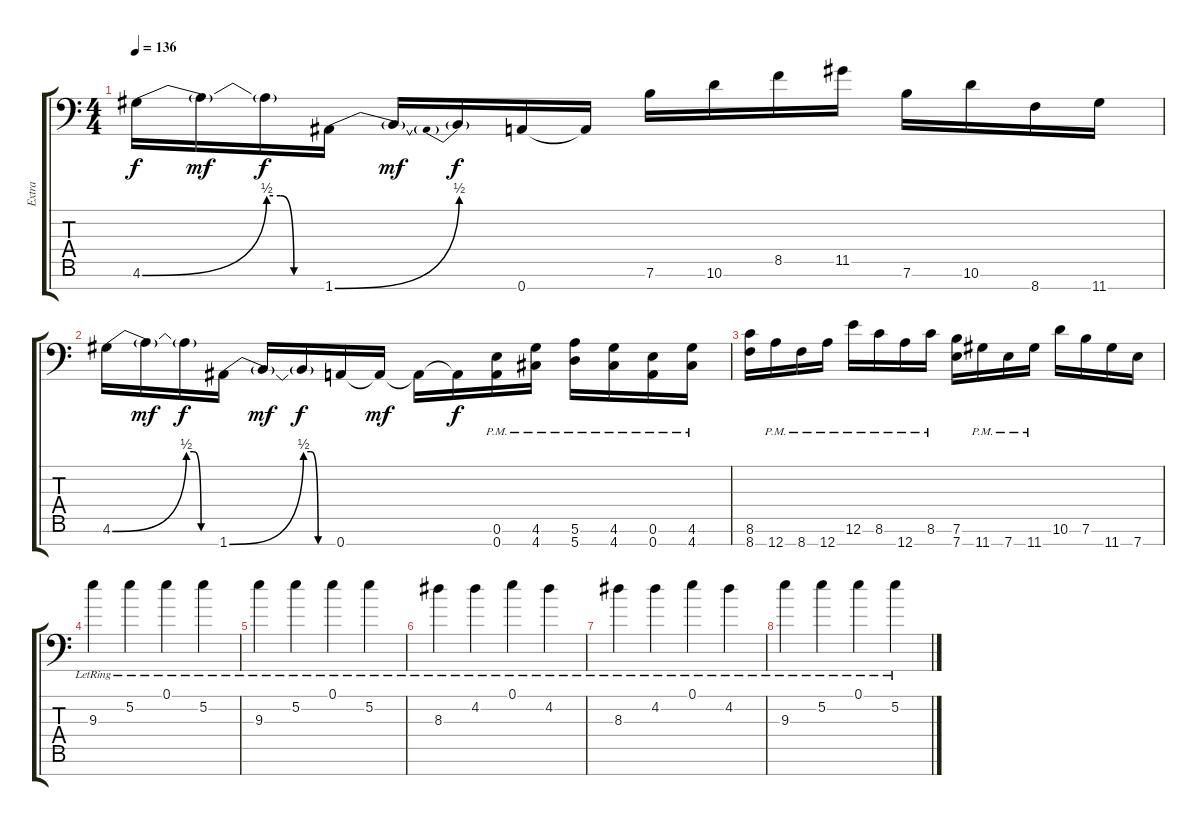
\track ("Extra" "Extra") {instrument distortionguitar}
\staff {score tabs}
\tuning (E4 B3 G3 D3 A2 E2 A1) {hide}
\ts (4 4)
\tempo 136
\clef f4
\ks c
4.6{be (bend 0 0 60 2)}.16{dy f} 4.6{t}.16{dy mf} 4.6{be (custom 0 2 15 2 30 0 60 0) t}.16{dy f} 1.7{be (bend 0 0 60 2)}.16 1.7{t}.16{dy mf} 1.7{be (prebend 0 2 60 2) t}.16{dy f} 0.7.16 0.7{t}.16 7.6.16 10.6.16 8.5.16 11.5.16 7.6.16 10.6.16 8.7.16 11.7.16 |
4.6{be (bend 0 0 60 2)}.16 4.6{t}.16{dy mf} 4.6{be (custom 0 2 15 2 30 0 60 0) t}.16{dy f} 1.7{be (bend 0 0 60 2)}.16 1.7{t}.16{dy mf} 1.7{be (custom 0 2 15 2 30 0 60 0) t}.16{dy f} 0.7.16 0.7{t}.16{dy mf} 0.7{t}.16 0.7{t}.16{dy f} (0.6{pm} 0.7{pm}).16 (4.6{pm} 4.7{pm}).16 (5.6{pm} 5.7{pm}).16 (4.6{pm} 4.7{pm}).16 (0.6{pm} 0.7{pm}).16 (4.6{pm} 4.7{pm}).16 |
(8.6 8.7).16 12.7{pm}.16 8.7{pm}.16 12.7{pm}.16 12.6{pm}.16 8.6{pm}.16 12.7{pm}.16 8.6{pm}.16 (7.6 7.7).16 11.7{pm}.16 7.7{pm}.16 11.7{pm}.16 10.6.16 7.6.16 11.7.16 7.7.16 |
9.3{lr}.4{volume 10} 5.2{lr}.4 0.1{lr}.4 5.2{lr}.4 |
9.3{lr}.4 5.2{lr}.4 0.1{lr}.4 5.2{lr}.4 |
8.3{lr}.4 4.2{lr}.4 0.1{lr}.4 4.2{lr}.4 |
8.3{lr}.4 4.2{lr}.4 0.1{lr}.4 4.2{lr}.4 |
9.3{lr}.4 5.2{lr}.4 0.1{lr}.4 5.2{lr}.4
